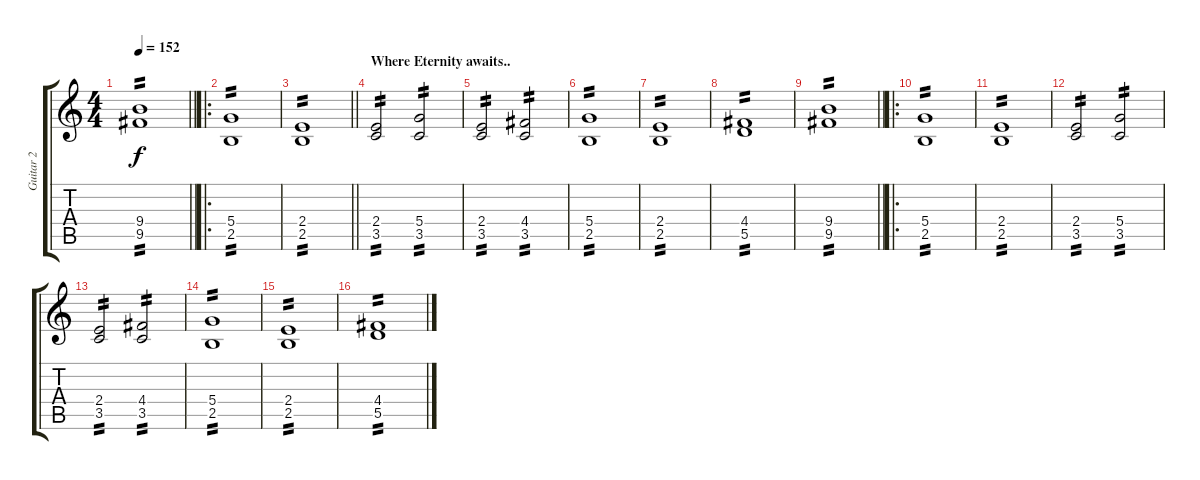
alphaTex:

\track ("Guitar 2" "Guitar 2") {instrument distortionguitar}
\staff {score tabs}
\tuning (E4 B3 G3 D3 A2 E2) {hide}
\ts (4 4)
\tempo 152
\clef g2
\barLineRight lightlight
\ks c
(9.4 9.5).1{tp 2 dy f} |
\ro
(5.4 2.5).1{tp 2} |
\barLineRight lightlight
(2.4 2.5).1{tp 2} |
\section ("" "Where Eternity awaits..")
(2.4 3.5).2{tp 2} (5.4 3.5).2{tp 2} |
(2.4 3.5).2{tp 2} (4.4 3.5).2{tp 2} |
(5.4 2.5).1{tp 2} |
(2.4 2.5).1{tp 2} |
(4.4 5.5).1{tp 2} |
\barLineRight lightlight
(9.4 9.5).1{tp 2} |
\ro
(5.4 2.5).1{tp 2} |
(2.4 2.5).1{tp 2} |
(2.4 3.5).2{tp 2} (5.4 3.5).2{tp 2} |
(2.4 3.5).2{tp 2} (4.4 3.5).2{tp 2} |
(5.4 2.5).1{tp 2} |
(2.4 2.5).1{tp 2} |
(4.4 5.5).1{tp 2}
